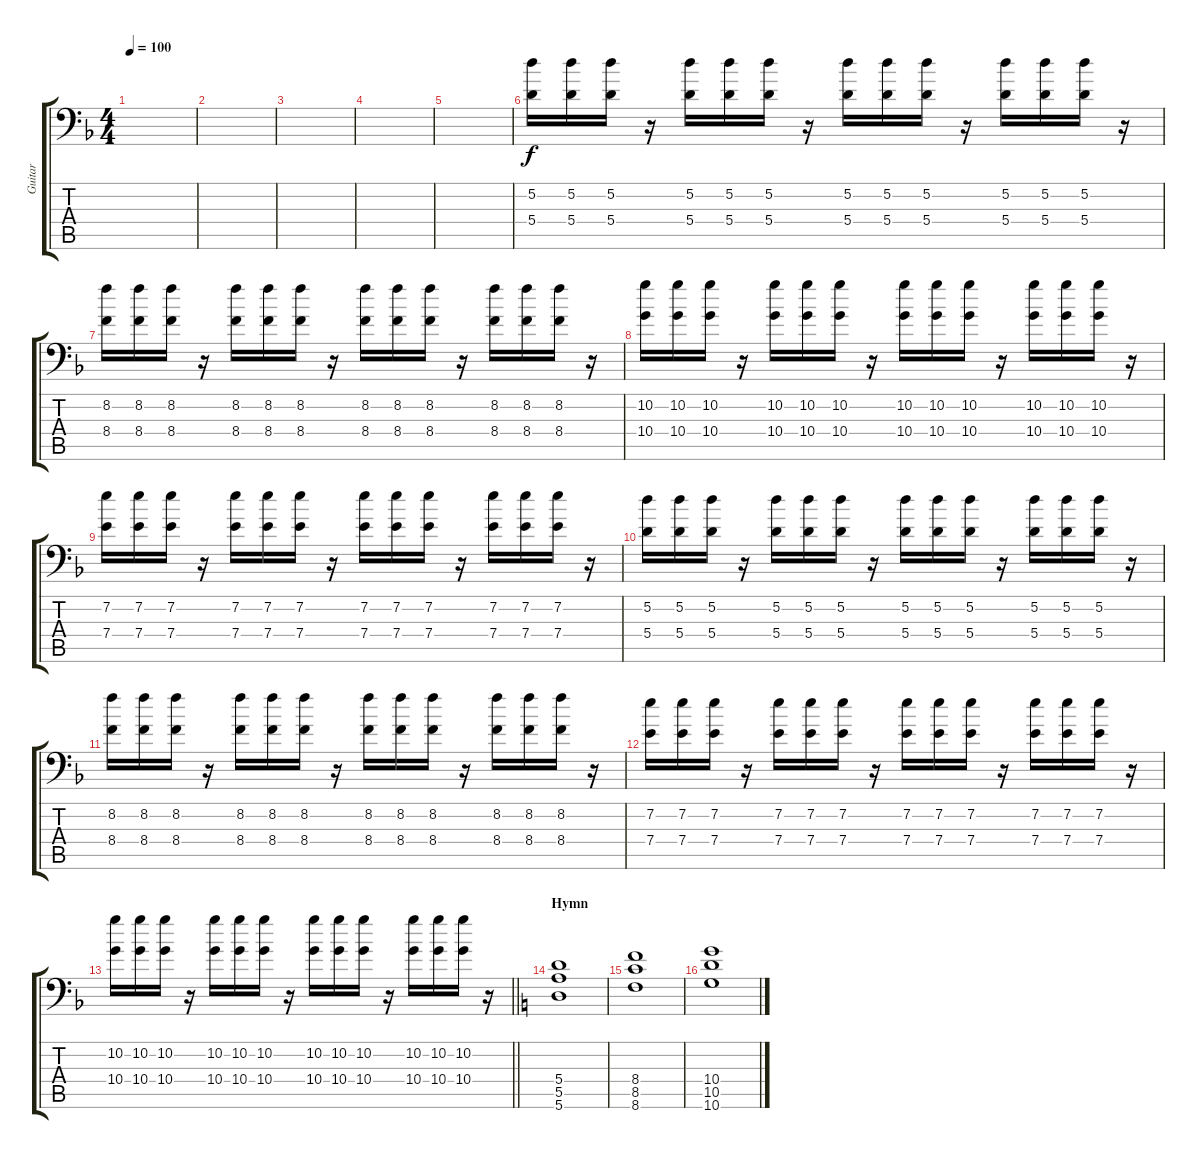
\track ("Guitar" "Guitar") {instrument overdrivenguitar}
\staff {score tabs}
\tuning (D4 A3 F3 A2 E2 A1) {hide}
\ts (4 4)
\tempo 100
\clef f4
\ks dminor
|
|
|
|
|
(5.2 5.4).16 (5.2 5.4).16 (5.2 5.4).16 r.16 (5.2 5.4).16 (5.2 5.4).16 (5.2 5.4).16 r.16 (5.2 5.4).16 (5.2 5.4).16 (5.2 5.4).16 r.16 (5.2 5.4).16 (5.2 5.4).16 (5.2 5.4).16 r.16 |
(8.2 8.4).16 (8.2 8.4).16 (8.2 8.4).16 r.16 (8.2 8.4).16 (8.2 8.4).16 (8.2 8.4).16 r.16 (8.2 8.4).16 (8.2 8.4).16 (8.2 8.4).16 r.16 (8.2 8.4).16 (8.2 8.4).16 (8.2 8.4).16 r.16 |
(10.2 10.4).16 (10.2 10.4).16 (10.2 10.4).16 r.16 (10.2 10.4).16 (10.2 10.4).16 (10.2 10.4).16 r.16 (10.2 10.4).16 (10.2 10.4).16 (10.2 10.4).16 r.16 (10.2 10.4).16 (10.2 10.4).16 (10.2 10.4).16 r.16 |
(7.2 7.4).16 (7.2 7.4).16 (7.2 7.4).16 r.16 (7.2 7.4).16 (7.2 7.4).16 (7.2 7.4).16 r.16 (7.2 7.4).16 (7.2 7.4).16 (7.2 7.4).16 r.16 (7.2 7.4).16 (7.2 7.4).16 (7.2 7.4).16 r.16 |
(5.2 5.4).16 (5.2 5.4).16 (5.2 5.4).16 r.16 (5.2 5.4).16 (5.2 5.4).16 (5.2 5.4).16 r.16 (5.2 5.4).16 (5.2 5.4).16 (5.2 5.4).16 r.16 (5.2 5.4).16 (5.2 5.4).16 (5.2 5.4).16 r.16 |
(8.2 8.4).16 (8.2 8.4).16 (8.2 8.4).16 r.16 (8.2 8.4).16 (8.2 8.4).16 (8.2 8.4).16 r.16 (8.2 8.4).16 (8.2 8.4).16 (8.2 8.4).16 r.16 (8.2 8.4).16 (8.2 8.4).16 (8.2 8.4).16 r.16 |
(7.2 7.4).16 (7.2 7.4).16 (7.2 7.4).16 r.16 (7.2 7.4).16 (7.2 7.4).16 (7.2 7.4).16 r.16 (7.2 7.4).16 (7.2 7.4).16 (7.2 7.4).16 r.16 (7.2 7.4).16 (7.2 7.4).16 (7.2 7.4).16 r.16 |
\barLineRight lightlight
(10.2 10.4).16 (10.2 10.4).16 (10.2 10.4).16 r.16 (10.2 10.4).16 (10.2 10.4).16 (10.2 10.4).16 r.16 (10.2 10.4).16 (10.2 10.4).16 (10.2 10.4).16 r.16 (10.2 10.4).16 (10.2 10.4).16 (10.2 10.4).16 r.16 |
\section ("" "Hymn")
\ks c
(5.4 5.5 5.6).1 |
(8.4 8.5 8.6).1 |
(10.4 10.5 10.6).1
